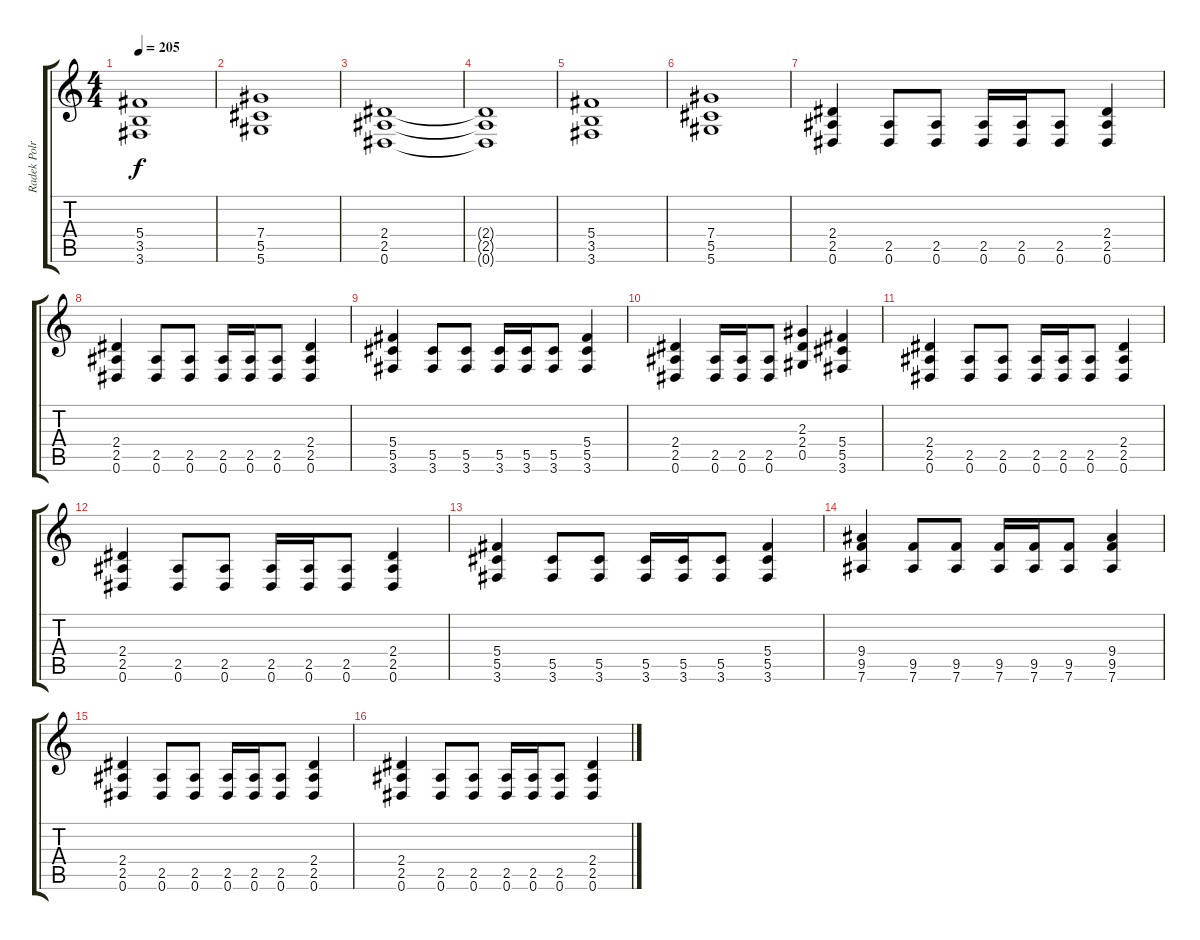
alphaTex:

\track ("Radek Polrolniczak" "Radek Polr") {instrument distortionguitar}
\staff {score tabs}
\tuning (Eb4 Bb3 Gb3 Db3 Ab2 Eb2) {hide}
\ts (4 4)
\tempo 205
\clef g2
\ks c
(5.4 3.5 3.6).1{dy f} |
(7.4 5.5 5.6).1 |
(2.4 2.5 0.6).1 |
(2.4{t} 2.5{t} 0.6{t}).1 |
(5.4 3.5 3.6).1 |
(7.4 5.5 5.6).1 |
(2.4 2.5 0.6).4 (2.5 0.6).8 (2.5 0.6).8 (2.5 0.6).16 (2.5 0.6).16 (2.5 0.6).8 (2.4 2.5 0.6).4 |
(2.4 2.5 0.6).4 (2.5 0.6).8 (2.5 0.6).8 (2.5 0.6).16 (2.5 0.6).16 (2.5 0.6).8 (2.4 2.5 0.6).4 |
(5.4 5.5 3.6).4 (5.5 3.6).8 (5.5 3.6).8 (5.5 3.6).16 (5.5 3.6).16 (5.5 3.6).8 (5.4 5.5 3.6).4 |
(2.4 2.5 0.6).4 (2.5 0.6).16 (2.5 0.6).16 (2.5 0.6).8 (2.3 2.4 0.5).4 (5.4 5.5 3.6).4 |
(2.4 2.5 0.6).4 (2.5 0.6).8 (2.5 0.6).8 (2.5 0.6).16 (2.5 0.6).16 (2.5 0.6).8 (2.4 2.5 0.6).4 |
(2.4 2.5 0.6).4 (2.5 0.6).8 (2.5 0.6).8 (2.5 0.6).16 (2.5 0.6).16 (2.5 0.6).8 (2.4 2.5 0.6).4 |
(5.4 5.5 3.6).4 (5.5 3.6).8 (5.5 3.6).8 (5.5 3.6).16 (5.5 3.6).16 (5.5 3.6).8 (5.4 5.5 3.6).4 |
(9.4 9.5 7.6).4 (9.5 7.6).8 (9.5 7.6).8 (9.5 7.6).16 (9.5 7.6).16 (9.5 7.6).8 (9.4 9.5 7.6).4 |
(2.4 2.5 0.6).4 (2.5 0.6).8 (2.5 0.6).8 (2.5 0.6).16 (2.5 0.6).16 (2.5 0.6).8 (2.4 2.5 0.6).4 |
(2.4 2.5 0.6).4 (2.5 0.6).8 (2.5 0.6).8 (2.5 0.6).16 (2.5 0.6).16 (2.5 0.6).8 (2.4 2.5 0.6).4
